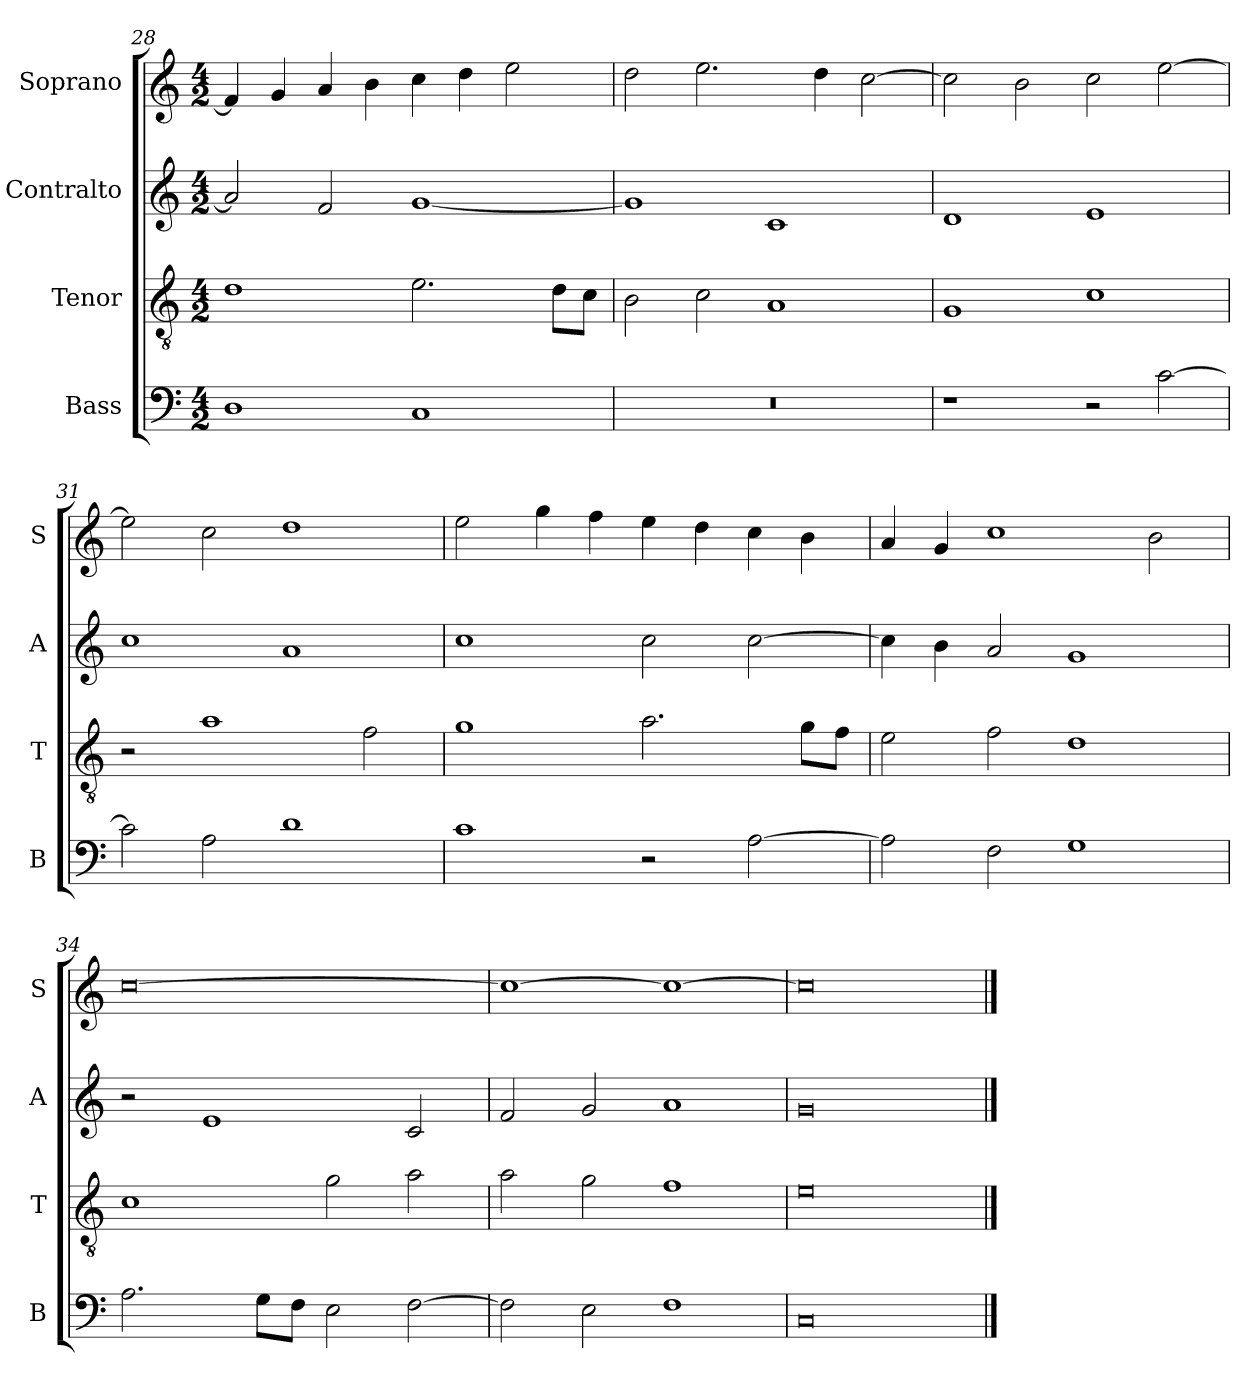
**kern	**kern	**kern	**kern
*part4	*part3	*part2	*part1
*staff4	*staff3	*staff2	*staff1
*I"Bass	*I"Tenor	*I"Contralto	*I"Soprano
*I'B	*I'T	*I'A	*I'S
*clefF4	*clefGv2	*clefG2	*clefG2
*k[]	*k[]	*k[]	*k[]
*C:ion	*C:ion	*C:ion	*C:ion
*M4/2	*M4/2	*M4/2	*M4/2
=28	=28	=28	=28
1D	1d	2a]	4f]
.	.	.	4g
.	.	2f	4a
.	.	.	4b
1C	2.e	[1g	4cc
.	.	.	4dd
.	.	.	2ee
.	8d\L	.	.
.	8c\J	.	.
=29	=29	=29	=29
0r	2B	1g]	2dd
.	2c	.	2.ee
.	1A	1c	.
.	.	.	4dd
.	.	.	[2cc
=30	=30	=30	=30
1r	1G	1d	2cc]
.	.	.	2b
2r	1c	1e	2cc
[2c	.	.	[2ee
=31	=31	=31	=31
2c]	2r	1cc	2ee]
2A	1a	.	2cc
1d	.	1a	1dd
.	2f	.	.
=32	=32	=32	=32
1c	1g	1cc	2ee
.	.	.	4gg
.	.	.	4ff
2r	2.a	2cc	4ee
.	.	.	4dd
[2A	.	[2cc	4cc
.	8g\L	.	4b
.	8f\J	.	.
=33	=33	=33	=33
2A]	2e	4cc]	4a
.	.	4b	4g
2F	2f	2a	1cc
1G	1d	1g	.
.	.	.	2b
=34	=34	=34	=34
2.A	1c	2r	[0cc
.	.	1e	.
8G\L	.	.	.
8F\J	.	.	.
2E	2g	.	.
[2F	2a	2c	.
=35	=35	=35	=35
2F]	2a	2f	1cc_
2E	2g	2g	.
1F	1f	1a	1cc_
=36	=36	=36	=36
0C	0e	0g	0cc]
==	==	==	==
*-	*-	*-	*-
